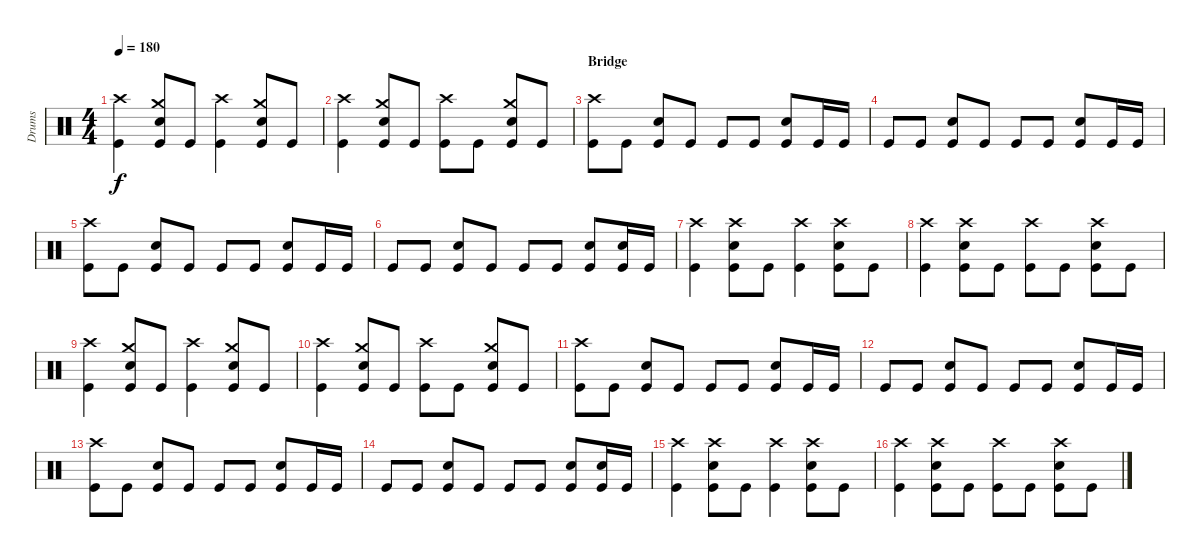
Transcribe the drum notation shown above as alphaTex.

\track ("Drums" "Drums") {instrument percussion}
\staff {score}
\articulation defaults
\ts (4 4)
\tempo 180
\clef neutral
\ks c
("Crash high (hit)" "Kick (hit)").4{dy f} ("Crash medium (hit)" "Snare (hit) 2" "Kick (hit)").8 "Kick (hit)".8 ("Crash high (hit)" "Kick (hit)").4 ("Crash medium (hit)" "Snare (hit) 2" "Kick (hit)").8 "Kick (hit)".8 |
("Crash high (hit)" "Kick (hit)").4 ("Crash medium (hit)" "Snare (hit) 2" "Kick (hit)").8 "Kick (hit)".8 ("Crash high (hit)" "Kick (hit)").8 "Kick (hit)".8 ("Crash medium (hit)" "Snare (hit) 2" "Kick (hit)").8 "Kick (hit)".8 |
\section ("" "Bridge")
("Crash high (hit)" "Kick (hit)").8 "Kick (hit)".8 ("Snare (hit) 2" "Kick (hit)").8 "Kick (hit)".8 "Kick (hit)".8 "Kick (hit)".8 ("Snare (hit) 2" "Kick (hit)").8 "Kick (hit)".16 "Kick (hit)".16 |
"Kick (hit)".8 "Kick (hit)".8 ("Snare (hit) 2" "Kick (hit)").8 "Kick (hit)".8 "Kick (hit)".8 "Kick (hit)".8 ("Snare (hit) 2" "Kick (hit)").8 "Kick (hit)".16 "Kick (hit)".16 |
("Crash high (hit)" "Kick (hit)").8 "Kick (hit)".8 ("Snare (hit) 2" "Kick (hit)").8 "Kick (hit)".8 "Kick (hit)".8 "Kick (hit)".8 ("Snare (hit) 2" "Kick (hit)").8 "Kick (hit)".16 "Kick (hit)".16 |
"Kick (hit)".8 "Kick (hit)".8 ("Snare (hit) 2" "Kick (hit)").8 "Kick (hit)".8 "Kick (hit)".8 "Kick (hit)".8 ("Snare (hit) 2" "Kick (hit)").8 ("Snare (hit) 2" "Kick (hit)").16 "Kick (hit)".16 |
("Crash high (hit)" "Kick (hit)").4 ("Crash high (hit)" "Snare (hit) 2" "Kick (hit)").8 "Kick (hit)".8 ("Crash high (hit)" "Kick (hit)").4 ("Crash high (hit)" "Snare (hit) 2" "Kick (hit)").8 "Kick (hit)".8 |
("Crash high (hit)" "Kick (hit)").4 ("Crash high (hit)" "Snare (hit) 2" "Kick (hit)").8 "Kick (hit)".8 ("Crash high (hit)" "Kick (hit)").8 "Kick (hit)".8 ("Crash high (hit)" "Snare (hit) 2" "Kick (hit)").8 "Kick (hit)".8 |
("Crash high (hit)" "Kick (hit)").4 ("Crash medium (hit)" "Snare (hit) 2" "Kick (hit)").8 "Kick (hit)".8 ("Crash high (hit)" "Kick (hit)").4 ("Crash medium (hit)" "Snare (hit) 2" "Kick (hit)").8 "Kick (hit)".8 |
("Crash high (hit)" "Kick (hit)").4 ("Crash medium (hit)" "Snare (hit) 2" "Kick (hit)").8 "Kick (hit)".8 ("Crash high (hit)" "Kick (hit)").8 "Kick (hit)".8 ("Crash medium (hit)" "Snare (hit) 2" "Kick (hit)").8 "Kick (hit)".8 |
("Crash high (hit)" "Kick (hit)").8 "Kick (hit)".8 ("Snare (hit) 2" "Kick (hit)").8 "Kick (hit)".8 "Kick (hit)".8 "Kick (hit)".8 ("Snare (hit) 2" "Kick (hit)").8 "Kick (hit)".16 "Kick (hit)".16 |
"Kick (hit)".8 "Kick (hit)".8 ("Snare (hit) 2" "Kick (hit)").8 "Kick (hit)".8 "Kick (hit)".8 "Kick (hit)".8 ("Snare (hit) 2" "Kick (hit)").8 "Kick (hit)".16 "Kick (hit)".16 |
("Crash high (hit)" "Kick (hit)").8 "Kick (hit)".8 ("Snare (hit) 2" "Kick (hit)").8 "Kick (hit)".8 "Kick (hit)".8 "Kick (hit)".8 ("Snare (hit) 2" "Kick (hit)").8 "Kick (hit)".16 "Kick (hit)".16 |
"Kick (hit)".8 "Kick (hit)".8 ("Snare (hit) 2" "Kick (hit)").8 "Kick (hit)".8 "Kick (hit)".8 "Kick (hit)".8 ("Snare (hit) 2" "Kick (hit)").8 ("Snare (hit) 2" "Kick (hit)").16 "Kick (hit)".16 |
("Crash high (hit)" "Kick (hit)").4 ("Crash high (hit)" "Snare (hit) 2" "Kick (hit)").8 "Kick (hit)".8 ("Crash high (hit)" "Kick (hit)").4 ("Crash high (hit)" "Snare (hit) 2" "Kick (hit)").8 "Kick (hit)".8 |
("Crash high (hit)" "Kick (hit)").4 ("Crash high (hit)" "Snare (hit) 2" "Kick (hit)").8 "Kick (hit)".8 ("Crash high (hit)" "Kick (hit)").8 "Kick (hit)".8 ("Crash high (hit)" "Snare (hit) 2" "Kick (hit)").8 "Kick (hit)".8
